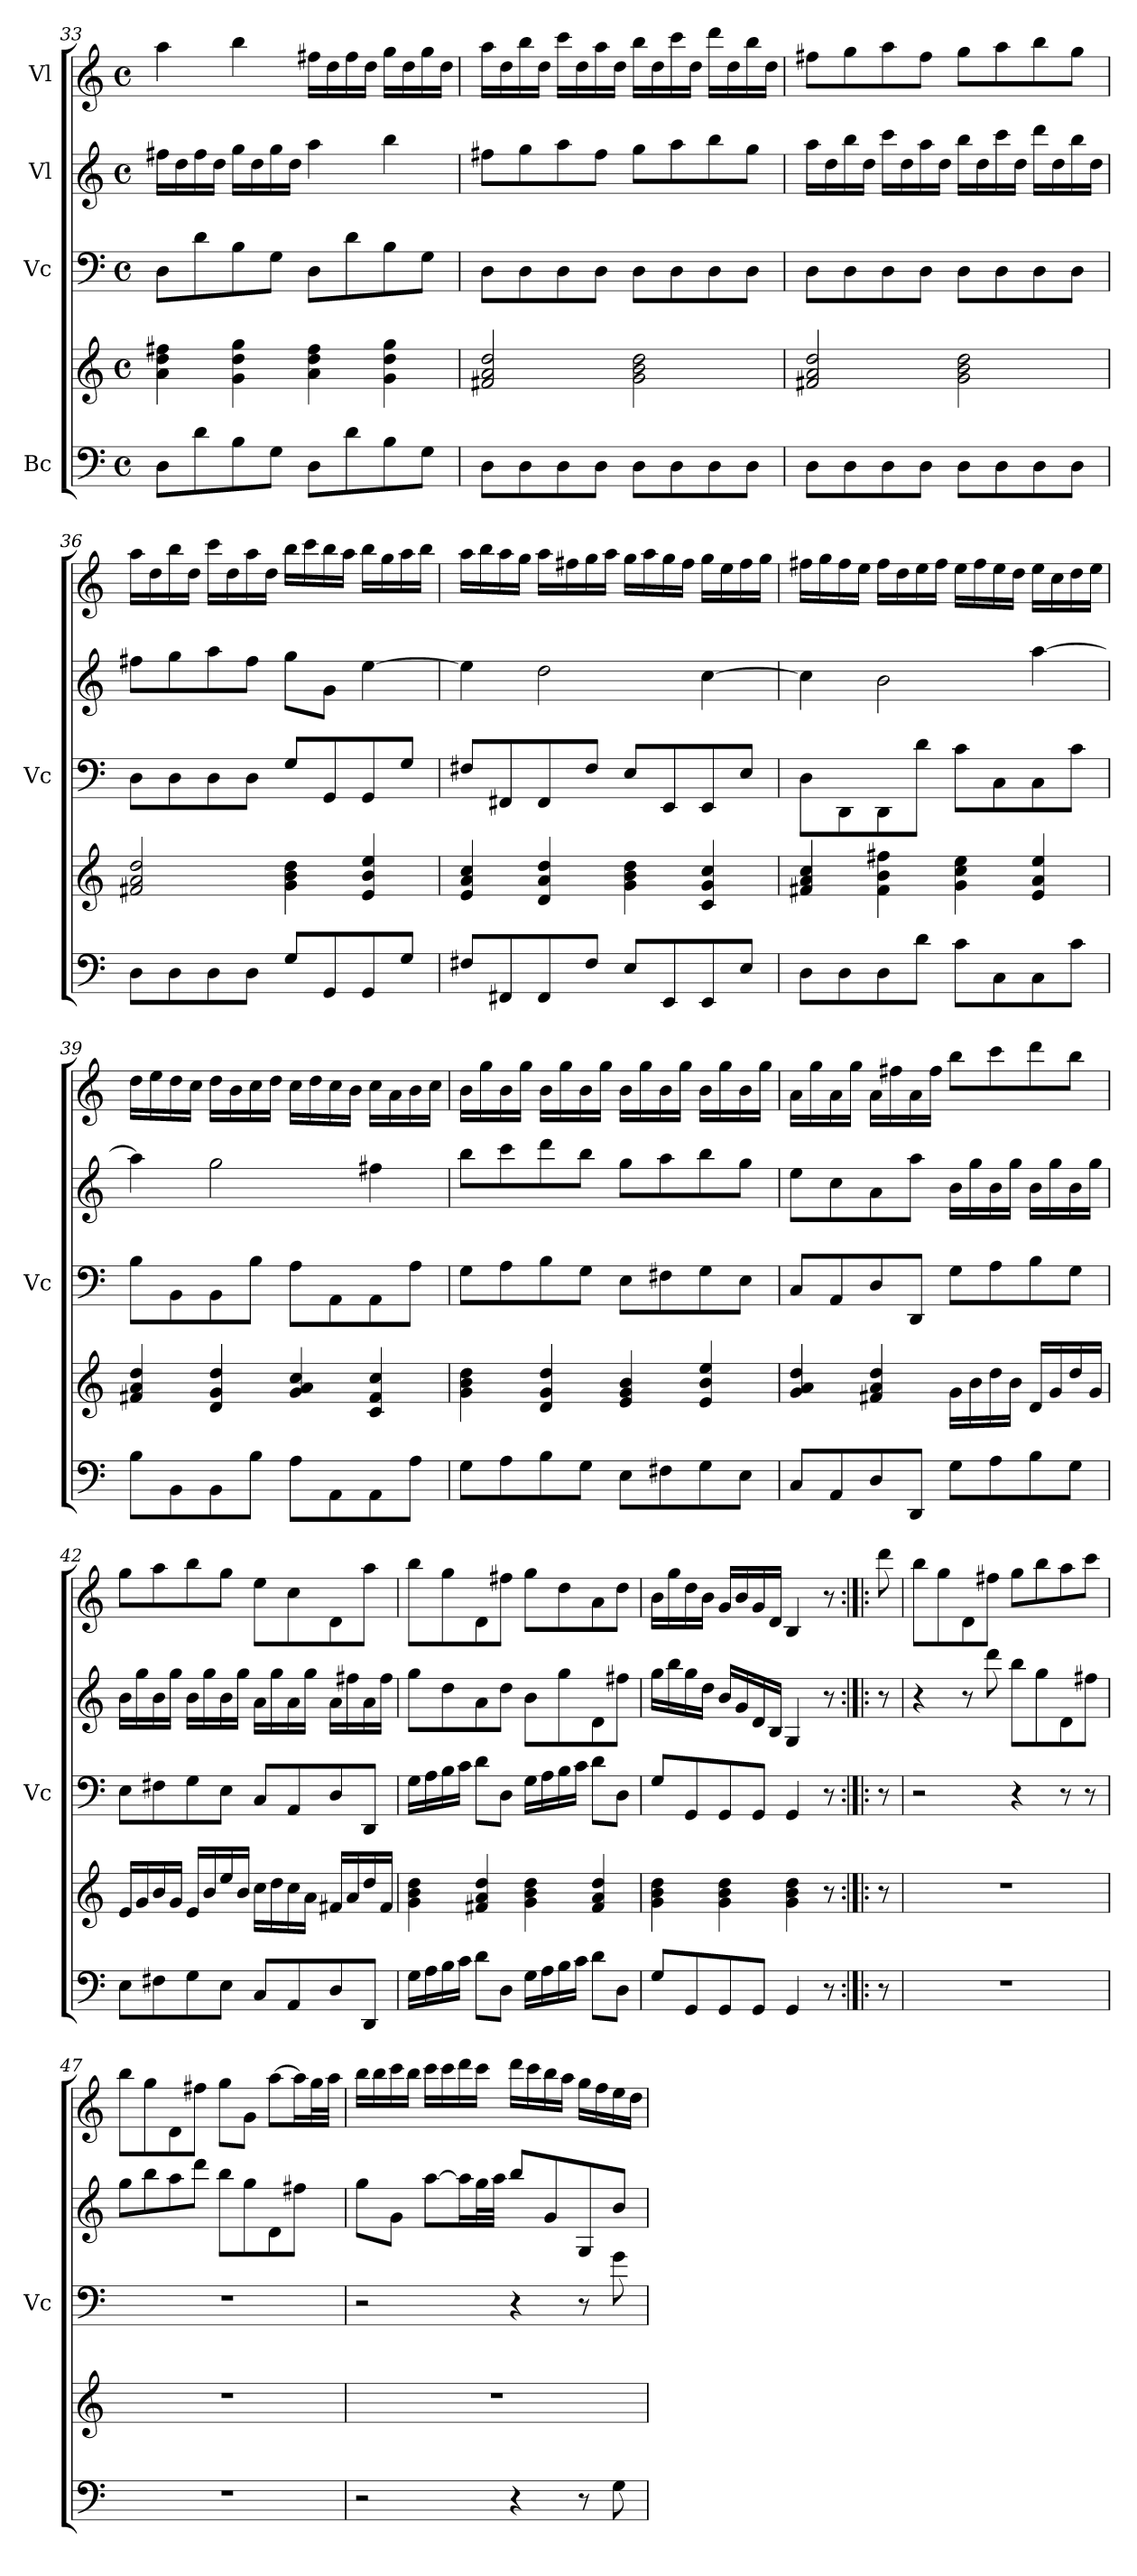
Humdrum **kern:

**kern	**kern	**kern	**kern	**kern
*part4	*part4	*part3	*part2	*part1
*staff5	*staff4	*staff3	*staff2	*staff1
*I"Bc	*	*I"Vc	*I"Vl	*I"Vl
*	*	*I'Vc	*	*
*clefF4	*clefG2	*clefF4	*clefG2	*clefG2
*k[]	*k[]	*k[]	*k[]	*k[]
*M4/4	*M4/4	*M4/4	*M4/4	*M4/4
*met(c)	*met(c)	*met(c)	*met(c)	*met(c)
=33	=33	=33	=33	=33
8D\L	4a\ 4dd\ 4ff#X\	8D\L	16ff#X\LL	4aa\
.	.	.	16dd\	.
8d\	.	8d\	16ff#\	.
.	.	.	16dd\JJ	.
8B\	4g\ 4dd\ 4gg\	8B\	16gg\LL	4bb\
.	.	.	16dd\	.
8G\J	.	8G\J	16gg\	.
.	.	.	16dd\JJ	.
8D\L	4a\ 4dd\ 4ff#\	8D\L	4aa\	16ff#X\LL
.	.	.	.	16dd\
8d\	.	8d\	.	16ff#\
.	.	.	.	16dd\JJ
8B\	4g\ 4dd\ 4gg\	8B\	4bb\	16gg\LL
.	.	.	.	16dd\
8G\J	.	8G\J	.	16gg\
.	.	.	.	16dd\JJ
=34	=34	=34	=34	=34
8D\L	2f#X/ 2a/ 2dd/	8D\L	8ff#X\L	16aa\LL
.	.	.	.	16dd\
8D\	.	8D\	8gg\	16bb\
.	.	.	.	16dd\JJ
8D\	.	8D\	8aa\	16ccc\LL
.	.	.	.	16dd\
8D\J	.	8D\J	8ff#\J	16aa\
.	.	.	.	16dd\JJ
8D\L	2g\ 2b\ 2dd\	8D\L	8gg\L	16bb\LL
.	.	.	.	16dd\
8D\	.	8D\	8aa\	16ccc\
.	.	.	.	16dd\JJ
8D\	.	8D\	8bb\	16ddd\LL
.	.	.	.	16dd\
8D\J	.	8D\J	8gg\J	16bb\
.	.	.	.	16dd\JJ
!!LO:LB:g=z
=35	=35	=35	=35	=35
8D\L	2f#X/ 2a/ 2dd/	8D\L	16aa\LL	8ff#X\L
.	.	.	16dd\	.
8D\	.	8D\	16bb\	8gg\
.	.	.	16dd\JJ	.
8D\	.	8D\	16ccc\LL	8aa\
.	.	.	16dd\	.
8D\J	.	8D\J	16aa\	8ff#\J
.	.	.	16dd\JJ	.
8D\L	2g\ 2b\ 2dd\	8D\L	16bb\LL	8gg\L
.	.	.	16dd\	.
8D\	.	8D\	16ccc\	8aa\
.	.	.	16dd\JJ	.
8D\	.	8D\	16ddd\LL	8bb\
.	.	.	16dd\	.
8D\J	.	8D\J	16bb\	8gg\J
.	.	.	16dd\JJ	.
=36	=36	=36	=36	=36
8D\L	2f#X/ 2a/ 2dd/	8D\L	8ff#X\L	16aa\LL
.	.	.	.	16dd\
8D\	.	8D\	8gg\	16bb\
.	.	.	.	16dd\JJ
8D\	.	8D\	8aa\	16ccc\LL
.	.	.	.	16dd\
8D\J	.	8D\J	8ff#\J	16aa\
.	.	.	.	16dd\JJ
8G/L	4g\ 4b\ 4dd\	8G/L	8gg\L	16bb\LL
.	.	.	.	16ccc\
8GG/	.	8GG/	8g\J	16bb\
.	.	.	.	16aa\JJ
8GG/	4e/ 4b/ 4ee/	8GG/	[4ee\	16bb\LL
.	.	.	.	16gg\
8G/J	.	8G/J	.	16aa\
.	.	.	.	16bb\JJ
=37	=37	=37	=37	=37
8F#X/L	4e/ 4a/ 4cc/	8F#X/L	4ee\]	16aa\LL
.	.	.	.	16bb\
8FF#X/	.	8FF#X/	.	16aa\
.	.	.	.	16gg\JJ
8FF#/	4d/ 4a/ 4dd/	8FF#/	2dd\	16aa\LL
.	.	.	.	16ff#X\
8F#/J	.	8F#/J	.	16gg\
.	.	.	.	16aa\JJ
8E/L	4g\ 4b\ 4dd\	8E/L	.	16gg\LL
.	.	.	.	16aa\
8EE/	.	8EE/	.	16gg\
.	.	.	.	16ff#\JJ
8EE/	4c/ 4g/ 4cc/	8EE/	[4cc\	16gg\LL
.	.	.	.	16ee\
8E/J	.	8E/J	.	16ff#\
.	.	.	.	16gg\JJ
!!LO:LB:g=z
=38	=38	=38	=38	=38
8D\L	4f#X/ 4a/ 4cc/	8D\L	4cc\]	16ff#X\LL
.	.	.	.	16gg\
8D\	.	8DD\	.	16ff#\
.	.	.	.	16ee\JJ
8D\	4f#\ 4b\ 4ff#X\	8DD\	2b\	16ff#\LL
.	.	.	.	16dd\
8d\J	.	8d\J	.	16ee\
.	.	.	.	16ff#\JJ
8c\L	4g\ 4cc\ 4ee\	8c\L	.	16ee\LL
.	.	.	.	16ff#\
8C\	.	8C\	.	16ee\
.	.	.	.	16dd\JJ
8C\	4e/ 4a/ 4ee/	8C\	[4aa\	16ee\LL
.	.	.	.	16cc\
8c\J	.	8c\J	.	16dd\
.	.	.	.	16ee\JJ
=39	=39	=39	=39	=39
8B\L	4f#X/ 4a/ 4dd/	8B\L	4aa\]	16dd\LL
.	.	.	.	16ee\
8BB\	.	8BB\	.	16dd\
.	.	.	.	16cc\JJ
8BB\	4d/ 4g/ 4dd/	8BB\	2gg\	16dd\LL
.	.	.	.	16b\
8B\J	.	8B\J	.	16cc\
.	.	.	.	16dd\JJ
8A\L	4g/ 4a/ 4cc/	8A\L	.	16cc\LL
.	.	.	.	16dd\
8AA\	.	8AA\	.	16cc\
.	.	.	.	16b\JJ
8AA\	4c/ 4f#/ 4cc/	8AA\	4ff#X\	16cc\LL
.	.	.	.	16a\
8A\J	.	8A\J	.	16b\
.	.	.	.	16cc\JJ
=40	=40	=40	=40	=40
8G\L	4g\ 4b\ 4dd\	8G\L	8bb\L	16b\LL
.	.	.	.	16gg\
8A\	.	8A\	8ccc\	16b\
.	.	.	.	16gg\JJ
8B\	4d/ 4g/ 4dd/	8B\	8ddd\	16b\LL
.	.	.	.	16gg\
8G\J	.	8G\J	8bb\J	16b\
.	.	.	.	16gg\JJ
8E\L	4e/ 4g/ 4b/	8E\L	8gg\L	16b\LL
.	.	.	.	16gg\
8F#X\	.	8F#X\	8aa\	16b\
.	.	.	.	16gg\JJ
8G\	4e/ 4b/ 4ee/	8G\	8bb\	16b\LL
.	.	.	.	16gg\
8E\J	.	8E\J	8gg\J	16b\
.	.	.	.	16gg\JJ
!!LO:PB:g=z
=41	=41	=41	=41	=41
8C/L	4g/ 4a/ 4dd/	8C/L	8ee\L	16a\LL
.	.	.	.	16gg\
8AA/	.	8AA/	8cc\	16a\
.	.	.	.	16gg\JJ
8D/	4f#X/ 4a/ 4dd/	8D/	8a\	16a\LL
.	.	.	.	16ff#X\
8DD/J	.	8DD/J	8aa\J	16a\
.	.	.	.	16ff#\JJ
8G\L	16g\LL	8G\L	16b\LL	8bb\L
.	16b\	.	16gg\	.
8A\	16dd\	8A\	16b\	8ccc\
.	16b\JJ	.	16gg\JJ	.
8B\	16d/LL	8B\	16b\LL	8ddd\
.	16g/	.	16gg\	.
8G\J	16dd/	8G\J	16b\	8bb\J
.	16g/JJ	.	16gg\JJ	.
=42	=42	=42	=42	=42
8E\L	16e/LL	8E\L	16b\LL	8gg\L
.	16g/	.	16gg\	.
8F#X\	16b/	8F#X\	16b\	8aa\
.	16g/JJ	.	16gg\JJ	.
8G\	16e/LL	8G\	16b\LL	8bb\
.	16b/	.	16gg\	.
8E\J	16ee/	8E\J	16b\	8gg\J
.	16b/JJ	.	16gg\JJ	.
8C/L	16cc\LL	8C/L	16a\LL	8ee\L
.	16dd\	.	16gg\	.
8AA/	16cc\	8AA/	16a\	8cc\
.	16a\JJ	.	16gg\JJ	.
8D/	16f#X/LL	8D/	16a\LL	8d\
.	16a/	.	16ff#X\	.
8DD/J	16dd/	8DD/J	16a\	8aa\J
.	16f#/JJ	.	16ff#\JJ	.
=43	=43	=43	=43	=43
16G\LL	4g\ 4b\ 4dd\	16G\LL	8gg\L	8bb\L
16A\	.	16A\	.	.
16B\	.	16B\	8dd\	8gg\
16c\JJ	.	16c\JJ	.	.
8d\L	4f#X/ 4a/ 4dd/	8d\L	8a\	8d\
8D\J	.	8D\J	8dd\J	8ff#X\J
16G\LL	4g\ 4b\ 4dd\	16G\LL	8b\L	8gg\L
16A\	.	16A\	.	.
16B\	.	16B\	8gg\	8dd\
16c\JJ	.	16c\JJ	.	.
8d\L	4f#/ 4a/ 4dd/	8d\L	8d\	8a\
8D\J	.	8D\J	8ff#X\J	8dd\J
!!LO:LB:g=z
=44	=44	=44	=44	=44
8G/L	4g\ 4b\ 4dd\	8G/L	16gg\LL	16b\LL
.	.	.	16bb\	16gg\
8GG/	.	8GG/	16gg\	16dd\
.	.	.	16dd\JJ	16b\JJ
8GG/	4g\ 4b\ 4dd\	8GG/	16b/LL	16g/LL
.	.	.	16g/	16b/
8GG/J	.	8GG/J	16d/	16g/
.	.	.	16B/JJ	16d/JJ
4GG/	4g\ 4b\ 4dd\	4GG/	4G/	4B/
8r	8r	8r	8r	8r
=45:|!|:	=45:|!|:	=45:|!|:	=45:|!|:	=45:|!|:
8r	8r	8r	8r	8ddd\
=46	=46	=46	=46	=46
1r	1r	2r	4r	8bb\L
.	.	.	.	8gg\
.	.	.	8r	8d\
.	.	.	8ddd\	8ff#X\J
.	.	4r	8bb\L	8gg\L
.	.	.	8gg\	8bb\
.	.	8r	8d\	8aa\
.	.	8r	8ff#X\J	8ccc\J
=47	=47	=47	=47	=47
1r	1r	1r	8gg\L	8bb\L
.	.	.	8bb\	8gg\
.	.	.	8aa\	8d\
.	.	.	8ddd\J	8ff#X\J
.	.	.	8bb\L	8gg\L
.	.	.	8gg\	8g\J
.	.	.	8d\	[8aa\L
.	.	.	8ff#X\J	16aa\L]
.	.	.	.	32gg\L
.	.	.	.	32aa\JJJ
=48	=48	=48	=48	=48
2r	1r	2r	8gg\L	16bb\LL
.	.	.	.	16bb\
.	.	.	8g\J	16ccc\
.	.	.	.	16bb\JJ
.	.	.	[8aa\L	16ccc\LL
.	.	.	.	16ccc\
.	.	.	16aa\L]	16ddd\
.	.	.	32gg\L	16ccc\JJ
.	.	.	32aa\JJJ	.
4r	.	4r	8bb/L	16ddd\LL
.	.	.	.	16ccc\
.	.	.	8g/	16bb\
.	.	.	.	16aa\JJ
8r	.	8r	8G/	16gg\LL
.	.	.	.	16ff\
8G\	.	8g\	8b/J	16ee\
.	.	.	.	16dd\JJ
=	=	=	=	=
*-	*-	*-	*-	*-
